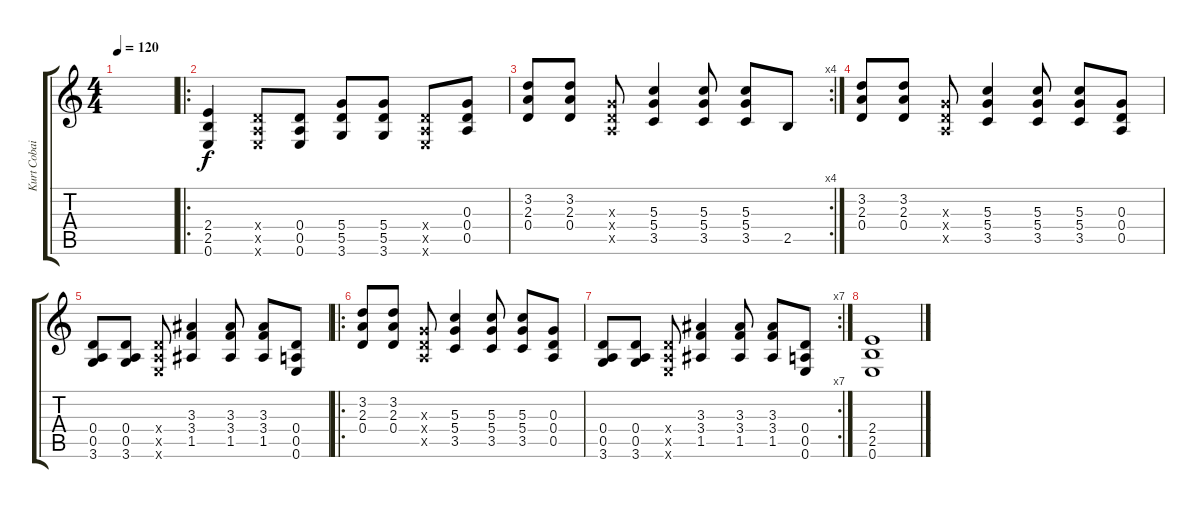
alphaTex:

\track ("Kurt Cobain" "Kurt Cobai") {instrument electricguitarclean}
\staff {score tabs}
\tuning (E4 B3 G3 D3 A2 E2) {hide}
\ts (4 4)
\tempo 120
\clef g2
\ks c
|
\ro
(2.4 2.5 0.6).4 (0.4{x} 0.5{x} 0.6{x}).8 (0.4 0.5 0.6).8 (5.4 5.5 3.6).8 (5.4 5.5 3.6).8 (0.4{x} 0.5{x} 0.6{x}).8 (0.3 0.4 0.5).8 |
\rc 4
(3.2 2.3 0.4).8 (3.2 2.3 0.4).8 (0.3{x} 0.4{x} 0.5{x}).8 (5.3 5.4 3.5).4 (5.3 5.4 3.5).8 (5.3 5.4 3.5).8 2.5.8 |
(3.2 2.3 0.4).8 (3.2 2.3 0.4).8 (0.3{x} 0.4{x} 0.5{x}).8 (5.3 5.4 3.5).4 (5.3 5.4 3.5).8 (5.3 5.4 3.5).8 (0.3 0.4 0.5).8 |
(0.4 0.5 3.6).8 (0.4 0.5 3.6).8 (0.4{x} 0.5{x} 0.6{x}).8 (3.3 3.4 1.5).4 (3.3 3.4 1.5).8 (3.3 3.4 1.5).8 (0.4 0.5 0.6).8 |
\ro
(3.2 2.3 0.4).8 (3.2 2.3 0.4).8 (0.3{x} 0.4{x} 0.5{x}).8 (5.3 5.4 3.5).4 (5.3 5.4 3.5).8 (5.3 5.4 3.5).8 (0.3 0.4 0.5).8 |
\rc 7
(0.4 0.5 3.6).8 (0.4 0.5 3.6).8 (0.4{x} 0.5{x} 0.6{x}).8 (3.3 3.4 1.5).4 (3.3 3.4 1.5).8 (3.3 3.4 1.5).8 (0.4 0.5 0.6).8 |
(2.4 2.5 0.6).1
